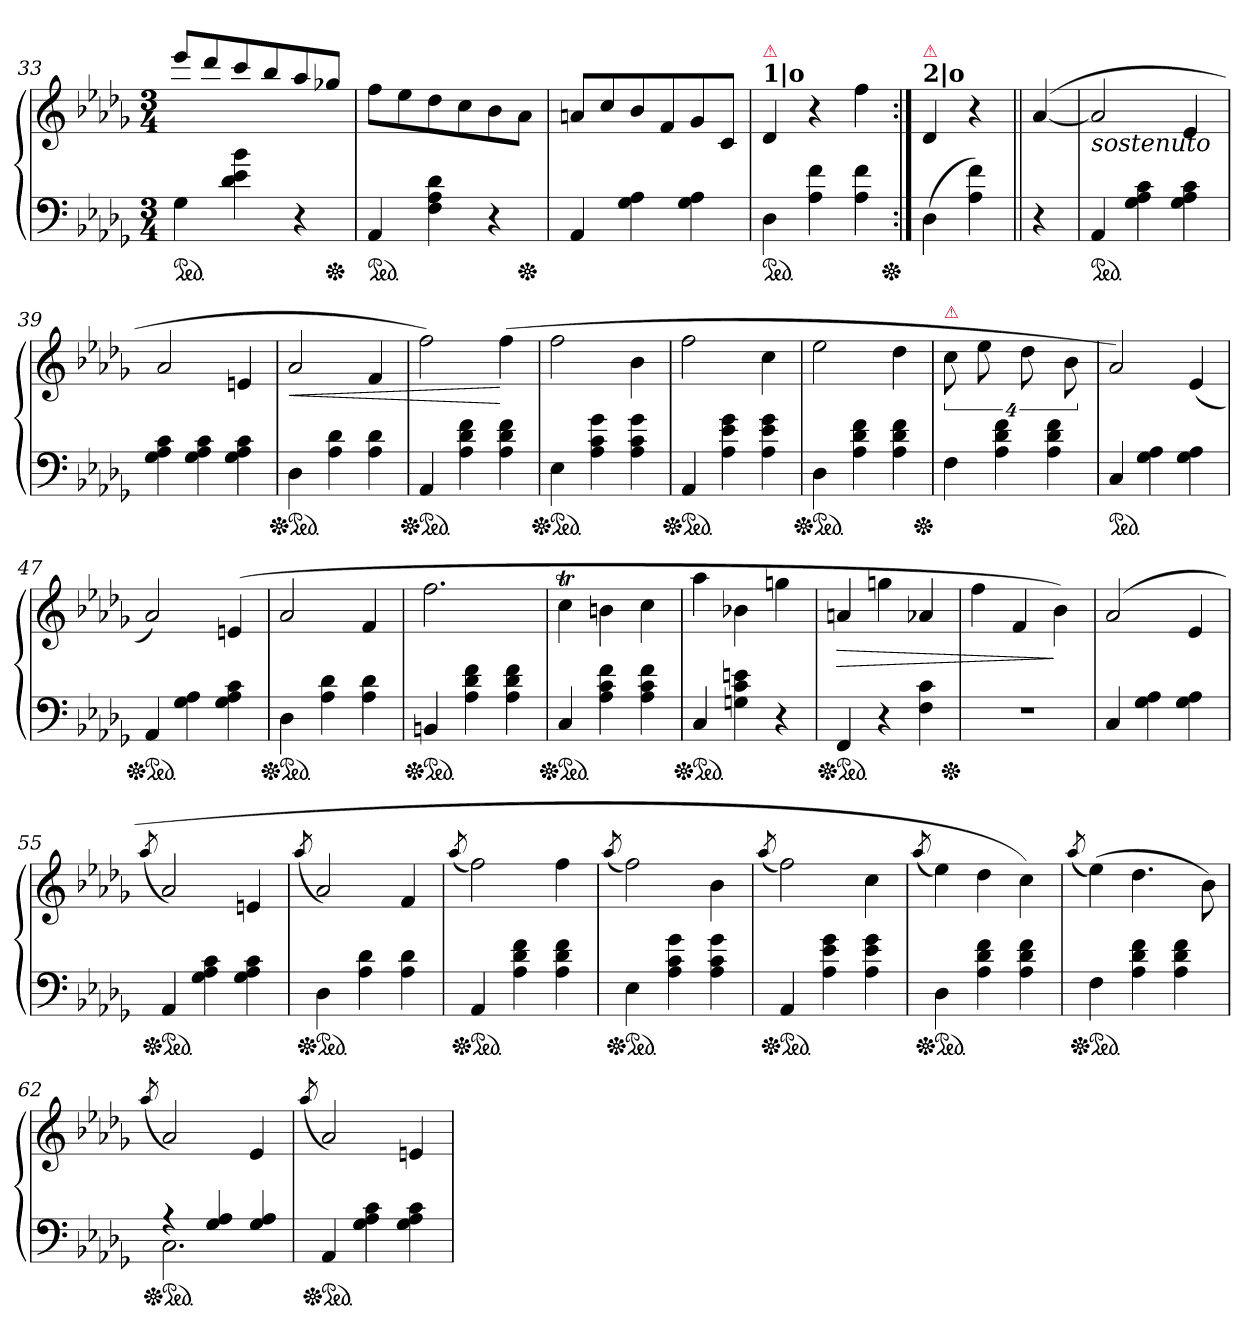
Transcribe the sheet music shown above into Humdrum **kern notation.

**kern	**kern	**dynam
*part2	*part1	*part1
*staff2	*staff1	*staff1
*clefF4	*clefG2	*
*k[b-e-a-d-g-]	*k[b-e-a-d-g-]	*
*D-:	*D-:	*
*M3/4	*M3/4	*
*ped	*	*
=33	=33	=33
*^	*	*
4G-	2ryy	8eee-/L	.
.	.	8ddd-/	.
4d-\ 4e-\ 4b-\	.	8ccc/	.
.	.	8bb-/	.
4r	8ryy	8aa-/	.
*Xped	*	*	*
.	8ryy	8gg-X/J	.
=34	=34	=34	=34
*ped	*	*	*
4AA-	2ryy	8ff\L	.
.	.	8ee-	.
4F 4A- 4d-	.	8dd-	.
.	.	8cc	.
4r	8ryy	8b-	.
*Xped	*	*	*
.	8ryy	8a-J	.
*v	*v	*	*
=35	=35	=35
4AA-	8an/L	.
.	8cc	.
4G- 4A-	8b-	.
.	8f	.
4G- 4A-	8g-	.
.	8cJ	.
=36	=36	=36
!	!LO:TX:a:B:t=1|o	!
!	!LO:TX:a:color=crimson:t=⚠	!
*ped	*	*
4D-	4d-	.
4A- 4f	4r	.
4A- 4f	4ff	.
*Xped	*	*
=37:|!	=37:|!	=37:|!
!	!LO:TX:a:B:t=2|o	!
!	!LO:TX:a:color=crimson:t=⚠	!
(>4D-	4d-	.
4A- 4f)	4r	.
=||	=||	=||
4r	(>[4a-	.
=38	=38	=38
!	!LO:TX:b:i:t=sostenuto	!
*ped	*	*
4AA-	2a-]	.
4G- 4A- 4c	.	.
4G- 4A- 4c	4e-	.
=39	=39	=39
4G- 4A- 4c	2a-	.
4G- 4A- 4c	.	.
4G- 4A- 4c	4en	.
=40	=40	=40
!	!	!LO:HP:b
*Xped	*	*
*ped	*	*
4D-	2a-	<
4A- 4d-	.	.
4A- 4d-	4f	.
=41	=41	=41
*Xped	*	*
*ped	*	*
4AA-	2ff)	.
4A- 4d- 4f	.	.
4A- 4d- 4f	(>4ff	[
=42	=42	=42
*Xped	*	*
*ped	*	*
4E-	2ff	.
4A- 4c 4g-	.	.
4A- 4c 4g-	4b-	.
=43	=43	=43
*Xped	*	*
*ped	*	*
4AA-	2ff	.
4A- 4e- 4g-	.	.
4A- 4e- 4g-	4cc	.
=44	=44	=44
*Xped	*	*
*ped	*	*
4D-	2ee-	.
4A- 4d- 4f	.	.
4A- 4d- 4f	4dd-	.
*Xped	*	*
=45	=45	=45
!	!LO:TX:a:color=crimson:t=⚠	!
4F	16%3cc	.
.	16%3ee-	.
4A- 4d- 4f	.	.
.	16%3dd-	.
4A- 4d- 4f	.	.
.	16%3b-	.
=46	=46	=46
*ped	*	*
4C/	2a-)	.
4G- 4A-	.	.
4G- 4A-	(<4e-	.
=47	=47	=47
*Xped	*	*
*ped	*	*
4AA-	2a-)	.
4G- 4A-	.	.
4G- 4A- 4c	(>4en	.
=48	=48	=48
*Xped	*	*
*ped	*	*
4D-	2a-	.
4A- 4d-	.	.
4A- 4d-	4f	.
=49	=49	=49
*Xped	*	*
*ped	*	*
4BBn	2.ff	.
4A- 4d- 4f	.	.
4A- 4d- 4f	.	.
=50	=50	=50
*Xped	*	*
*ped	*	*
4C/	4cct	.
4A- 4c 4f	4bn	.
4A- 4c 4f	4cc	.
=51	=51	=51
*Xped	*	*
*ped	*	*
4C	4aa-	.
4Gn 4c 4en	4b-X	.
4r	4ggn	.
=52	=52	=52
!	!	!LO:HP:b
*Xped	*	*
*ped	*	*
4FF	4an/	>
4r	4ggn	.
4F 4c	4a-X/	.
*Xped	*	*
=53	=53	=53
2.rF	4ff	.
.	4f	.
.	4b-)	]
=54	=54	=54
4C/	(>2a-	.
4G- 4A-	.	.
4G- 4A-	4e-	.
=55	=55	=55
.	(<8qaa-/	.
*Xped	*	*
*ped	*	*
4AA-	2a-)	.
4G- 4A- 4c	.	.
4G- 4A- 4c	4en	.
=56	=56	=56
.	(<8qaa-/	.
*Xped	*	*
*ped	*	*
4D-	2a-)	.
4A- 4d-	.	.
4A- 4d-	4f	.
=57	=57	=57
.	(<8qaa-/	.
*Xped	*	*
*ped	*	*
4AA-	2ff)	.
4A- 4d- 4f	.	.
4A- 4d- 4f	4ff	.
=58	=58	=58
.	(<8qaa-/	.
*Xped	*	*
*ped	*	*
4E-	2ff)	.
4A- 4c 4g-	.	.
4A- 4c 4g-	4b-	.
=59	=59	=59
.	(<8qaa-/	.
*Xped	*	*
*ped	*	*
4AA-	2ff)	.
4A- 4e- 4g-	.	.
4A- 4e- 4g-	4cc	.
=60	=60	=60
.	(<8qaa-/	.
*Xped	*	*
*ped	*	*
4D-	4ee-)	.
4A- 4d- 4f	4dd-	.
4A- 4d- 4f	4cc)	.
=61	=61	=61
.	(<8qaa-/	.
*Xped	*	*
*ped	*	*
4F	(>4ee-)	.
4A- 4d- 4f	4.dd-	.
4A- 4d- 4f	.	.
.	8b-)	.
=62	=62	=62
.	(<8qaa-/	.
*^	*	*
*Xped	*	*	*
*ped	*	*	*
4r	2.C	2a-)	.
4G-/ 4A-/	.	.	.
4G-/ 4A-/	.	4e-	.
*v	*v	*	*
=63	=63	=63
.	(<8qaa-/	.
*Xped	*	*
*ped	*	*
4AA-	2a-)	.
4G- 4A- 4c	.	.
4G- 4A- 4c	4en	.
=	=	=
*-	*-	*-
